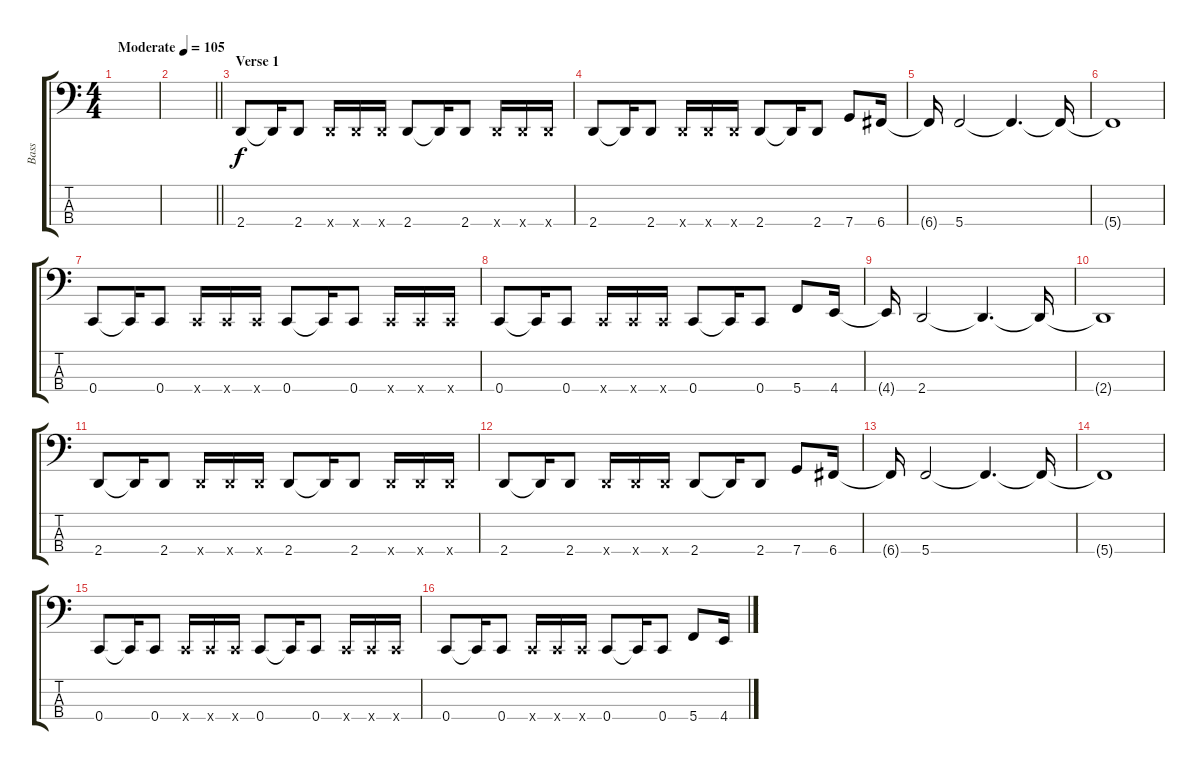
\track ("Bass" "Bass") {instrument electricbassfinger}
\staff {score tabs}
\tuning (F2 C2 G1 C1) {hide}
\ts (4 4)
\tempo (105 "Moderate")
\clef f4
\ks c
|
\barLineRight lightlight
|
\section ("" "Verse 1")
2.4.8 2.4{t}.16 2.4.8 2.4{x}.16 2.4{x}.16 2.4{x}.16 2.4.8 2.4{t}.16 2.4.8 2.4{x}.16 2.4{x}.16 2.4{x}.16 |
2.4.8 2.4{t}.16 2.4.8 2.4{x}.16 2.4{x}.16 2.4{x}.16 2.4.8 2.4{t}.16 2.4.8 7.4.8 6.4.16 |
6.4{t}.16 5.4.2 5.4{t}.4{d} 5.4{t}.16 |
5.4{t}.1 |
0.4.8 0.4{t}.16 0.4.8 0.4{x}.16 0.4{x}.16 0.4{x}.16 0.4.8 0.4{t}.16 0.4.8 0.4{x}.16 0.4{x}.16 0.4{x}.16 |
0.4.8 0.4{t}.16 0.4.8 0.4{x}.16 0.4{x}.16 0.4{x}.16 0.4.8 0.4{t}.16 0.4.8 5.4.8 4.4.16 |
4.4{t}.16 2.4.2 2.4{t}.4{d} 2.4{t}.16 |
2.4{t}.1 |
2.4.8 2.4{t}.16 2.4.8 2.4{x}.16 2.4{x}.16 2.4{x}.16 2.4.8 2.4{t}.16 2.4.8 2.4{x}.16 2.4{x}.16 2.4{x}.16 |
2.4.8 2.4{t}.16 2.4.8 2.4{x}.16 2.4{x}.16 2.4{x}.16 2.4.8 2.4{t}.16 2.4.8 7.4.8 6.4.16 |
6.4{t}.16 5.4.2 5.4{t}.4{d} 5.4{t}.16 |
5.4{t}.1 |
0.4.8 0.4{t}.16 0.4.8 0.4{x}.16 0.4{x}.16 0.4{x}.16 0.4.8 0.4{t}.16 0.4.8 0.4{x}.16 0.4{x}.16 0.4{x}.16 |
0.4.8 0.4{t}.16 0.4.8 0.4{x}.16 0.4{x}.16 0.4{x}.16 0.4.8 0.4{t}.16 0.4.8 5.4.8 4.4.16
